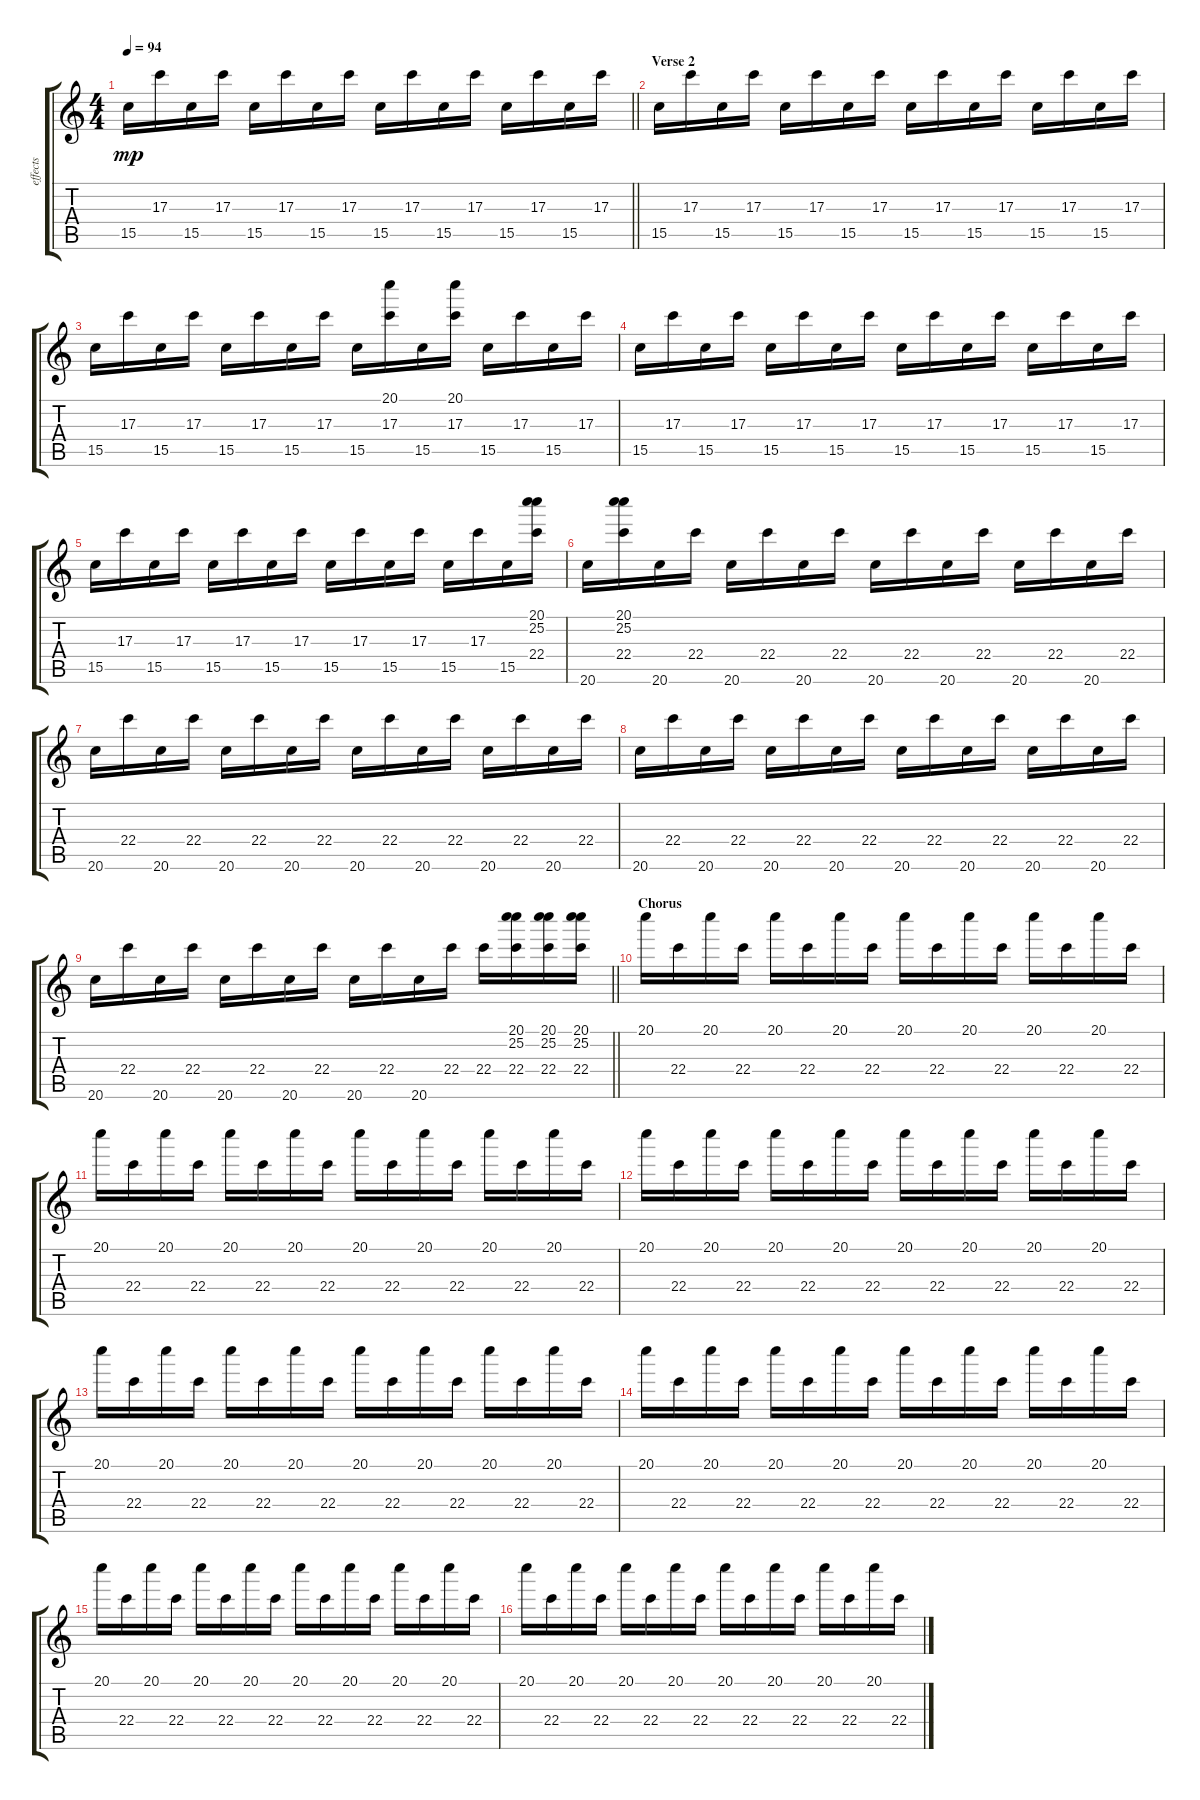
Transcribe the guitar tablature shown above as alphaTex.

\track ("effects" "effects") {instrument synthbass1}
\staff {score tabs}
\tuning (E4 B3 G3 D3 A2 E2) {hide}
\ts (4 4)
\tempo 94
\clef g2
\barLineRight lightlight
\ks c
15.5.16{dy mp} 17.3.16 15.5.16 17.3.16 15.5.16 17.3.16 15.5.16 17.3.16 15.5.16 17.3.16 15.5.16 17.3.16 15.5.16 17.3.16 15.5.16 17.3.16 |
\section ("" "Verse 2")
15.5.16 17.3.16 15.5.16 17.3.16 15.5.16 17.3.16 15.5.16 17.3.16 15.5.16 17.3.16 15.5.16 17.3.16 15.5.16 17.3.16 15.5.16 17.3.16 |
15.5.16 17.3.16 15.5.16 17.3.16 15.5.16 17.3.16 15.5.16 17.3.16 15.5.16 (20.1 17.3).16 15.5.16 (20.1 17.3).16 15.5.16 17.3.16 15.5.16 17.3.16 |
15.5.16 17.3.16 15.5.16 17.3.16 15.5.16 17.3.16 15.5.16 17.3.16 15.5.16 17.3.16 15.5.16 17.3.16 15.5.16 17.3.16 15.5.16 17.3.16 |
15.5.16 17.3.16 15.5.16 17.3.16 15.5.16 17.3.16 15.5.16 17.3.16 15.5.16 17.3.16 15.5.16 17.3.16 15.5.16 17.3.16 15.5.16 (20.1 25.2 22.4).16 |
20.6.16 (20.1 25.2 22.4).16 20.6.16 22.4.16 20.6.16 22.4.16 20.6.16 22.4.16 20.6.16 22.4.16 20.6.16 22.4.16 20.6.16 22.4.16 20.6.16 22.4.16 |
20.6.16 22.4.16 20.6.16 22.4.16 20.6.16 22.4.16 20.6.16 22.4.16 20.6.16 22.4.16 20.6.16 22.4.16 20.6.16 22.4.16 20.6.16 22.4.16 |
20.6.16 22.4.16 20.6.16 22.4.16 20.6.16 22.4.16 20.6.16 22.4.16 20.6.16 22.4.16 20.6.16 22.4.16 20.6.16 22.4.16 20.6.16 22.4.16 |
\barLineRight lightlight
20.6.16 22.4.16 20.6.16 22.4.16 20.6.16 22.4.16 20.6.16 22.4.16 20.6.16 22.4.16 20.6.16 22.4.16 22.4.16 (20.1 25.2 22.4).16 (20.1 25.2 22.4).16 (20.1 25.2 22.4).16 |
\section ("" "Chorus")
20.1.16 22.4.16 20.1.16 22.4.16 20.1.16 22.4.16 20.1.16 22.4.16 20.1.16 22.4.16 20.1.16 22.4.16 20.1.16 22.4.16 20.1.16 22.4.16 |
20.1.16 22.4.16 20.1.16 22.4.16 20.1.16 22.4.16 20.1.16 22.4.16 20.1.16 22.4.16 20.1.16 22.4.16 20.1.16 22.4.16 20.1.16 22.4.16 |
20.1.16 22.4.16 20.1.16 22.4.16 20.1.16 22.4.16 20.1.16 22.4.16 20.1.16 22.4.16 20.1.16 22.4.16 20.1.16 22.4.16 20.1.16 22.4.16 |
20.1.16 22.4.16 20.1.16 22.4.16 20.1.16 22.4.16 20.1.16 22.4.16 20.1.16 22.4.16 20.1.16 22.4.16 20.1.16 22.4.16 20.1.16 22.4.16 |
20.1.16 22.4.16 20.1.16 22.4.16 20.1.16 22.4.16 20.1.16 22.4.16 20.1.16 22.4.16 20.1.16 22.4.16 20.1.16 22.4.16 20.1.16 22.4.16 |
20.1.16 22.4.16 20.1.16 22.4.16 20.1.16 22.4.16 20.1.16 22.4.16 20.1.16 22.4.16 20.1.16 22.4.16 20.1.16 22.4.16 20.1.16 22.4.16 |
20.1.16 22.4.16 20.1.16 22.4.16 20.1.16 22.4.16 20.1.16 22.4.16 20.1.16 22.4.16 20.1.16 22.4.16 20.1.16 22.4.16 20.1.16 22.4.16
